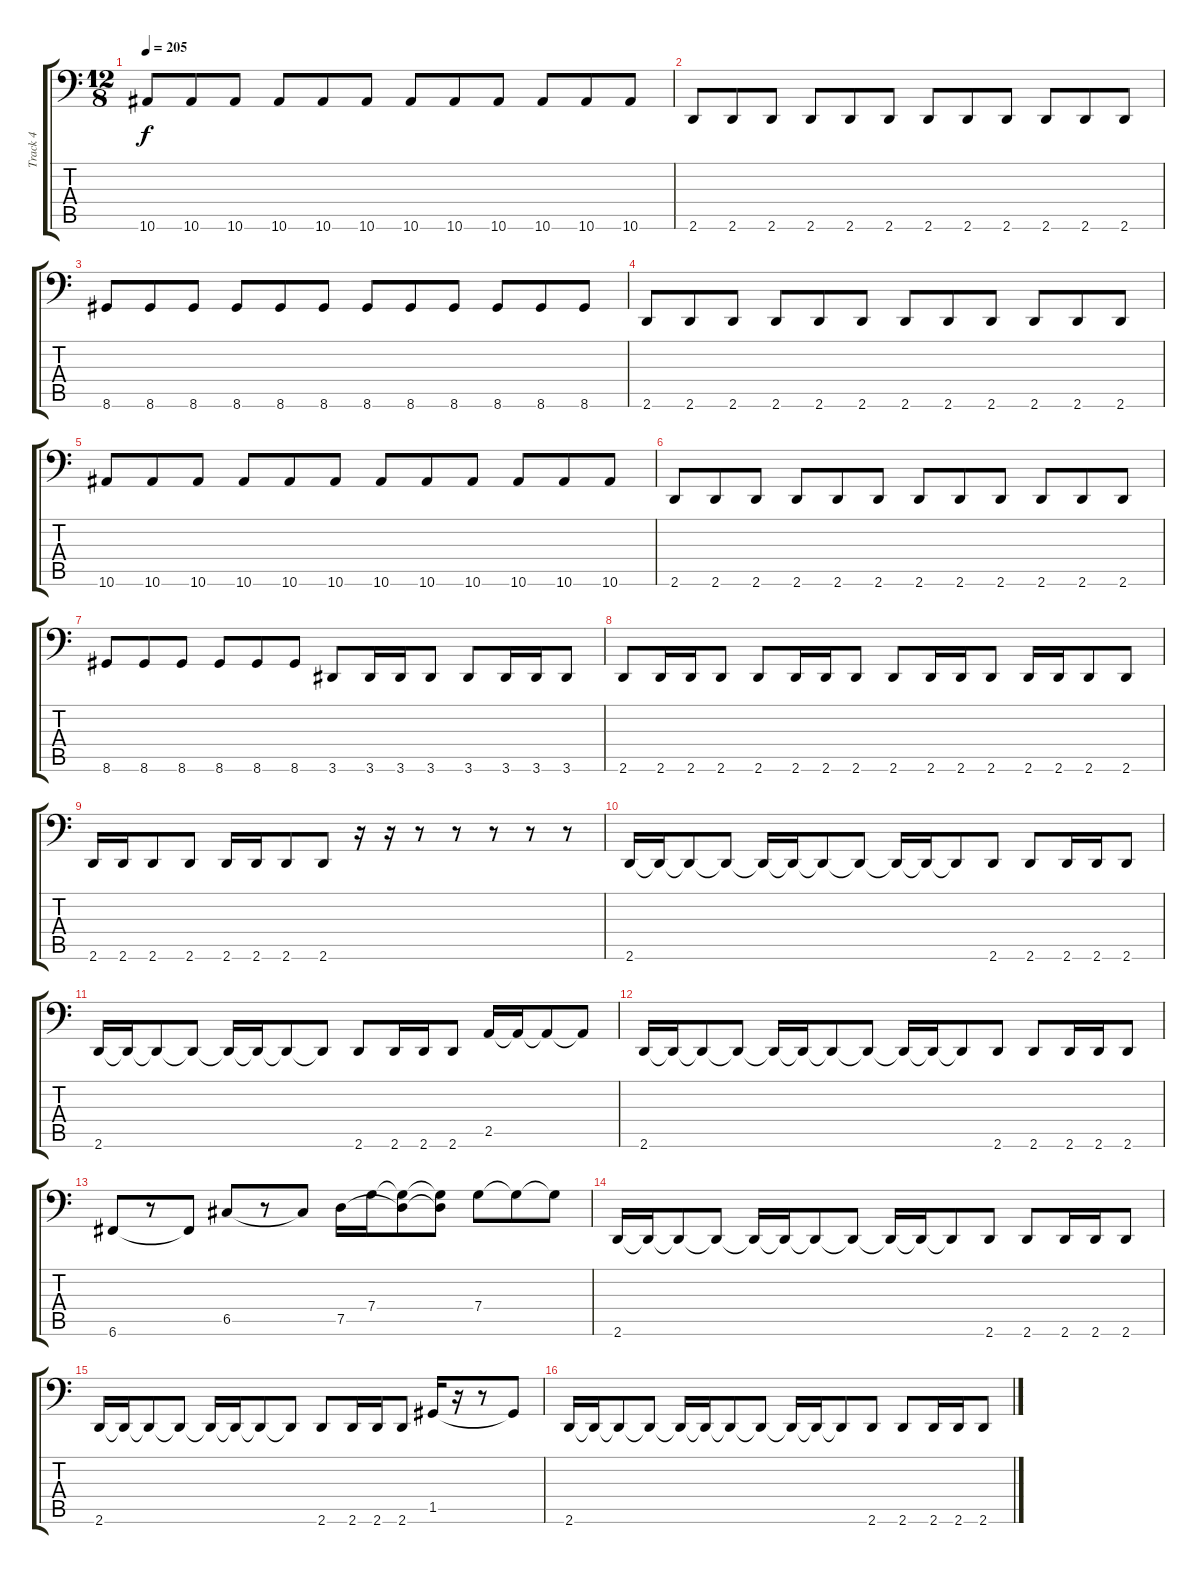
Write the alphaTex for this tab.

\track ("Track 4" "Track 4") {instrument electricbassfinger}
\staff {score tabs}
\tuning (D3 A2 F2 C2 G1 C1) {hide}
\ts (12 8)
\tempo 205
\clef f4
\ks c
10.6.8{dy f} 10.6.8 10.6.8 10.6.8 10.6.8 10.6.8 10.6.8 10.6.8 10.6.8 10.6.8 10.6.8 10.6.8 |
2.6.8 2.6.8 2.6.8 2.6.8 2.6.8 2.6.8 2.6.8 2.6.8 2.6.8 2.6.8 2.6.8 2.6.8 |
8.6.8 8.6.8 8.6.8 8.6.8 8.6.8 8.6.8 8.6.8 8.6.8 8.6.8 8.6.8 8.6.8 8.6.8 |
2.6.8 2.6.8 2.6.8 2.6.8 2.6.8 2.6.8 2.6.8 2.6.8 2.6.8 2.6.8 2.6.8 2.6.8 |
10.6.8 10.6.8 10.6.8 10.6.8 10.6.8 10.6.8 10.6.8 10.6.8 10.6.8 10.6.8 10.6.8 10.6.8 |
2.6.8 2.6.8 2.6.8 2.6.8 2.6.8 2.6.8 2.6.8 2.6.8 2.6.8 2.6.8 2.6.8 2.6.8 |
8.6.8 8.6.8 8.6.8 8.6.8 8.6.8 8.6.8 3.6.8 3.6.16 3.6.16 3.6.8 3.6.8 3.6.16 3.6.16 3.6.8 |
2.6.8 2.6.16 2.6.16 2.6.8 2.6.8 2.6.16 2.6.16 2.6.8 2.6.8 2.6.16 2.6.16 2.6.8 2.6.16 2.6.16 2.6.8 2.6.8 |
2.6.16 2.6.16 2.6.8 2.6.8 2.6.16 2.6.16 2.6.8 2.6.8 r.16 r.16 r.8 r.8 r.8 r.8 r.8 |
2.6.16 2.6{t}.16 2.6{t}.8 2.6{t}.8 2.6{t}.16 2.6{t}.16 2.6{t}.8 2.6{t}.8 2.6{t}.16 2.6{t}.16 2.6{t}.8 2.6.8 2.6.8 2.6.16 2.6.16 2.6.8 |
2.6.16 2.6{t}.16 2.6{t}.8 2.6{t}.8 2.6{t}.16 2.6{t}.16 2.6{t}.8 2.6{t}.8 2.6.8 2.6.16 2.6.16 2.6.8 2.5.16 2.5{t}.16 2.5{t}.8 2.5{t}.8 |
2.6.16 2.6{t}.16 2.6{t}.8 2.6{t}.8 2.6{t}.16 2.6{t}.16 2.6{t}.8 2.6{t}.8 2.6{t}.16 2.6{t}.16 2.6{t}.8 2.6.8 2.6.8 2.6.16 2.6.16 2.6.8 |
6.6.8 r.8 6.6{t}.8 6.5.8 r.8 6.5{t}.8 7.5.16 7.4.16 (7.4{t} 7.5{t}).8 (7.4{t} 7.5{t}).8 7.4.8 7.4{t}.8 7.4{t}.8 |
2.6.16 2.6{t}.16 2.6{t}.8 2.6{t}.8 2.6{t}.16 2.6{t}.16 2.6{t}.8 2.6{t}.8 2.6{t}.16 2.6{t}.16 2.6{t}.8 2.6.8 2.6.8 2.6.16 2.6.16 2.6.8 |
2.6.16 2.6{t}.16 2.6{t}.8 2.6{t}.8 2.6{t}.16 2.6{t}.16 2.6{t}.8 2.6{t}.8 2.6.8 2.6.16 2.6.16 2.6.8 1.5.16 r.16 r.8 1.5{t}.8 |
2.6.16 2.6{t}.16 2.6{t}.8 2.6{t}.8 2.6{t}.16 2.6{t}.16 2.6{t}.8 2.6{t}.8 2.6{t}.16 2.6{t}.16 2.6{t}.8 2.6.8 2.6.8 2.6.16 2.6.16 2.6.8
